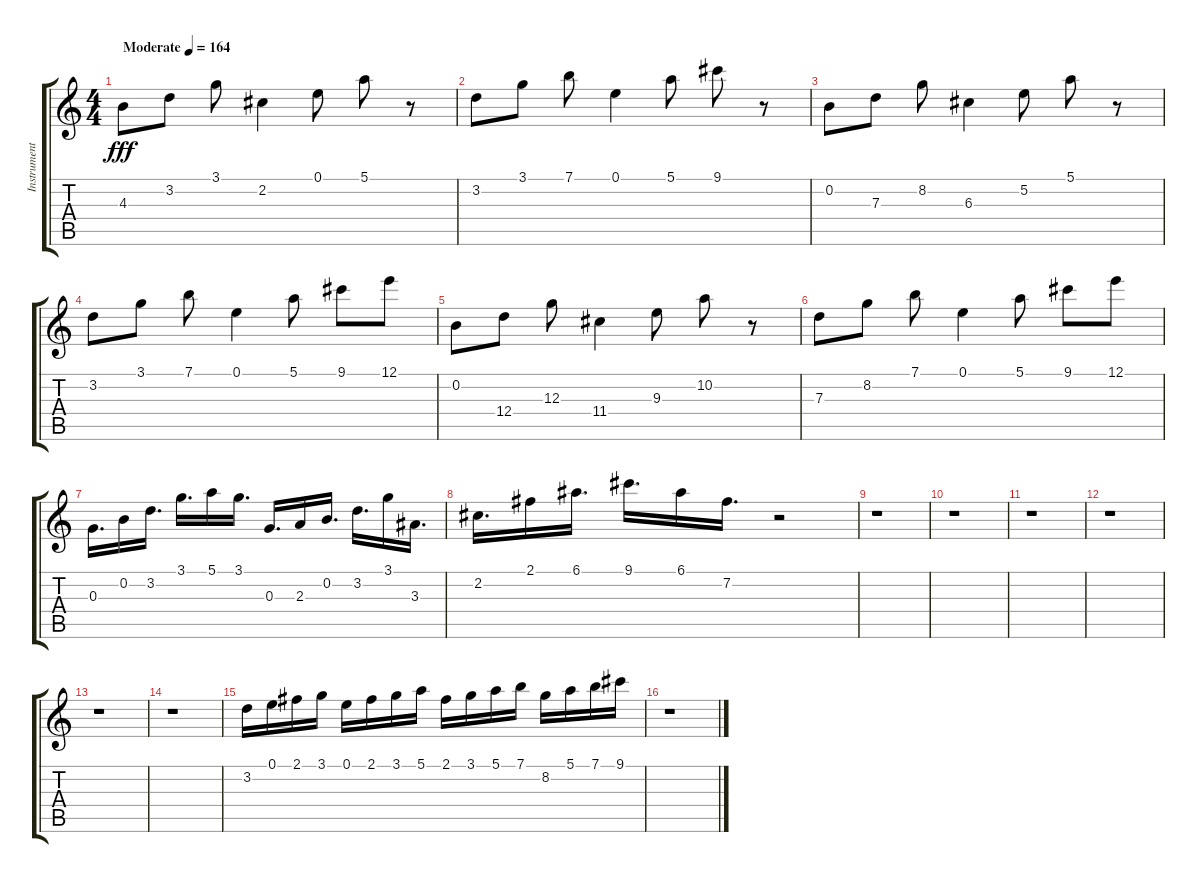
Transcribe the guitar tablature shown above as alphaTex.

\track ("Instrument3" "Instrument") {instrument electricguitarclean}
\staff {score tabs}
\tuning (E4 B3 G3 D3 A2 E2) {hide}
\ts (4 4)
\tempo (164 "Moderate")
\clef g2
\ks c
4.3.8{dy fff instrument electricguitarclean} 3.2.8 3.1.8 2.2.4 0.1.8 5.1.8 r.8 |
3.2.8 3.1.8 7.1.8 0.1.4 5.1.8 9.1.8 r.8 |
0.2.8 7.3.8 8.2.8 6.3.4 5.2.8 5.1.8 r.8 |
3.2.8 3.1.8 7.1.8 0.1.4 5.1.8 9.1.8 12.1.8 |
0.2.8 12.4.8 12.3.8 11.4.4 9.3.8 10.2.8 r.8 |
7.3.8 8.2.8 7.1.8 0.1.4 5.1.8 9.1.8 12.1.8 |
0.3.16{d} 0.2.16 3.2.16{d} 3.1.16{d} 5.1.16 3.1.16{d} 0.3.16{d} 2.3.16 0.2.16{d} 3.2.16{d} 3.1.16 3.3.16{d} |
2.2.16{d} 2.1.16 6.1.16{d} 9.1.16{d} 6.1.16 7.2.16{d} r.2 |
r.1 |
r.1 |
r.1 |
r.1 |
r.1 |
r.1 |
3.2.16 0.1.16 2.1.16 3.1.16 0.1.16 2.1.16 3.1.16 5.1.16 2.1.16 3.1.16 5.1.16 7.1.16 8.2.16 5.1.16 7.1.16 9.1.16 |
r.1
